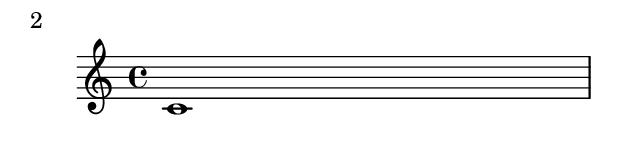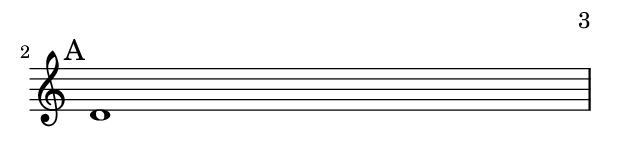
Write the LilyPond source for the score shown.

%% DO NOT EDIT this file manually; it is automatically
%% generated from LSR http://lsr.dsi.unimi.it
%% Make any changes in LSR itself, or in Documentation/snippets/new/ ,
%% and then run scripts/auxiliar/makelsr.py
%%
%% This file is in the public domain.
\version "2.15.43"

\header {
  lsrtags = "paper-and-layout"

  texidoc = "
A table of contents is included using @code{\\markuplist
\\table-of-contents}.  The TOC items are added with the
@code{\\tocItem} command.

"
  doctitle = "Table of contents"
} % begin verbatim


#(set-default-paper-size "a6")

\book {
  \markuplist \table-of-contents
  \pageBreak
  \tocItem \markup { The first score }
  \score {
    {
      c'1 \pageBreak
      \mark "A" \tocItem \markup { Mark A }
      d'1
    }
  }
  \pageBreak
  \tocItem \markup { The second score }
  \score {
    { e'1 }
    \header { piece = "Second score" }
  }
}
